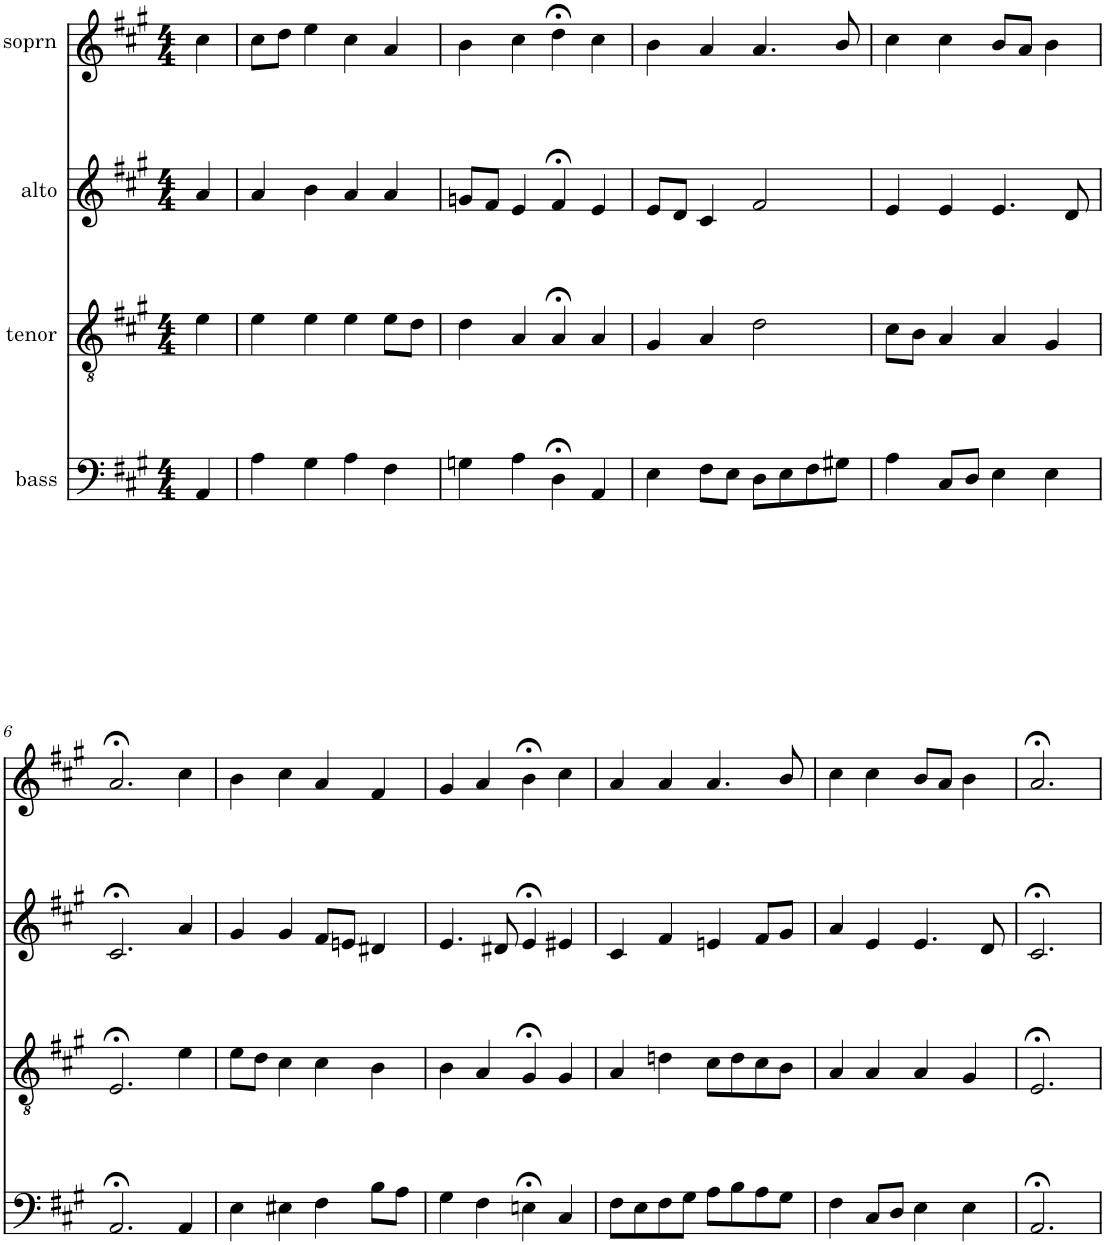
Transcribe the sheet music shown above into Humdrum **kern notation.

**kern	**kern	**kern	**kern
*part4	*part3	*part2	*part1
*staff4	*staff3	*staff2	*staff1
*I"bass	*I"tenor	*I"alto	*I"soprn
*clefF4	*clefGv2	*clefG2	*clefG2
*k[f#c#g#]	*k[f#c#g#]	*k[f#c#g#]	*k[f#c#g#]
*A:	*A:	*A:	*A:
*M4/4	*M4/4	*M4/4	*M4/4
=1	=1	=1	=1
4AA/	4e\	4a/	4cc#\
=2	=2	=2	=2
4A\	4e\	4a/	8cc#\L
.	.	.	8dd\J
4G#\	4e\	4b\	4ee\
4A\	4e\	4a/	4cc#\
4F#\	8e\L	4a/	4a/
.	8d\J	.	.
=3	=3	=3	=3
4Gn\	4d\	8gn/L	4b\
.	.	8f#/J	.
4A\	4A/	4e/	4cc#\
4D;<\	4A;</	4f#;</	4dd;<\
4AA/	4A/	4e/	4cc#\
=4	=4	=4	=4
4E\	4G#/	8e/L	4b\
.	.	8d/J	.
8F#\L	4A/	4c#/	4a/
8E\J	.	.	.
8D\L	2d\	2f#/	4.a/
8E\	.	.	.
8F#\	.	.	.
8G#X\J	.	.	8b/
=5	=5	=5	=5
4A\	8c#\L	4e/	4cc#\
.	8B\J	.	.
8C#/L	4A/	4e/	4cc#\
8D/J	.	.	.
4E\	4A/	4.e/	8b/L
.	.	.	8a/J
4E\	4G#/	.	4b\
.	.	8d/	.
!!LO:LB:g=z
=6	=6	=6	=6
2.AA;</	2.E;</	2.c#;</	2.a;</
4AA/	4e\	4a/	4cc#\
=7	=7	=7	=7
4E\	8e\L	4g#/	4b\
.	8d\J	.	.
4E#X\	4c#\	4g#/	4cc#\
4F#\	4c#\	8f#/L	4a/
.	.	8en/J	.
8B\L	4B\	4d#X/	4f#/
8A\J	.	.	.
=8	=8	=8	=8
4G#\	4B\	4.e/	4g#/
4F#\	4A/	.	4a/
.	.	8d#X/	.
4En;<\	4G#;</	4e;</	4b;<\
4C#/	4G#/	4e#X/	4cc#\
=9	=9	=9	=9
8F#\L	4A/	4c#/	4a/
8E\	.	.	.
8F#\	4dn\	4f#/	4a/
8G#\J	.	.	.
8A\L	8c#\L	4en/	4.a/
8B\	8d\	.	.
8A\	8c#\	8f#/L	.
8G#\J	8B\J	8g#/J	8b/
=10	=10	=10	=10
4F#\	4A/	4a/	4cc#\
8C#/L	4A/	4e/	4cc#\
8D/J	.	.	.
4E\	4A/	4.e/	8b/L
.	.	.	8a/J
4E\	4G#/	.	4b\
.	.	8d/	.
=11	=11	=11	=11
2.AA;</	2.E;</	2.c#;</	2.a;</
=	=	=	=
*-	*-	*-	*-
